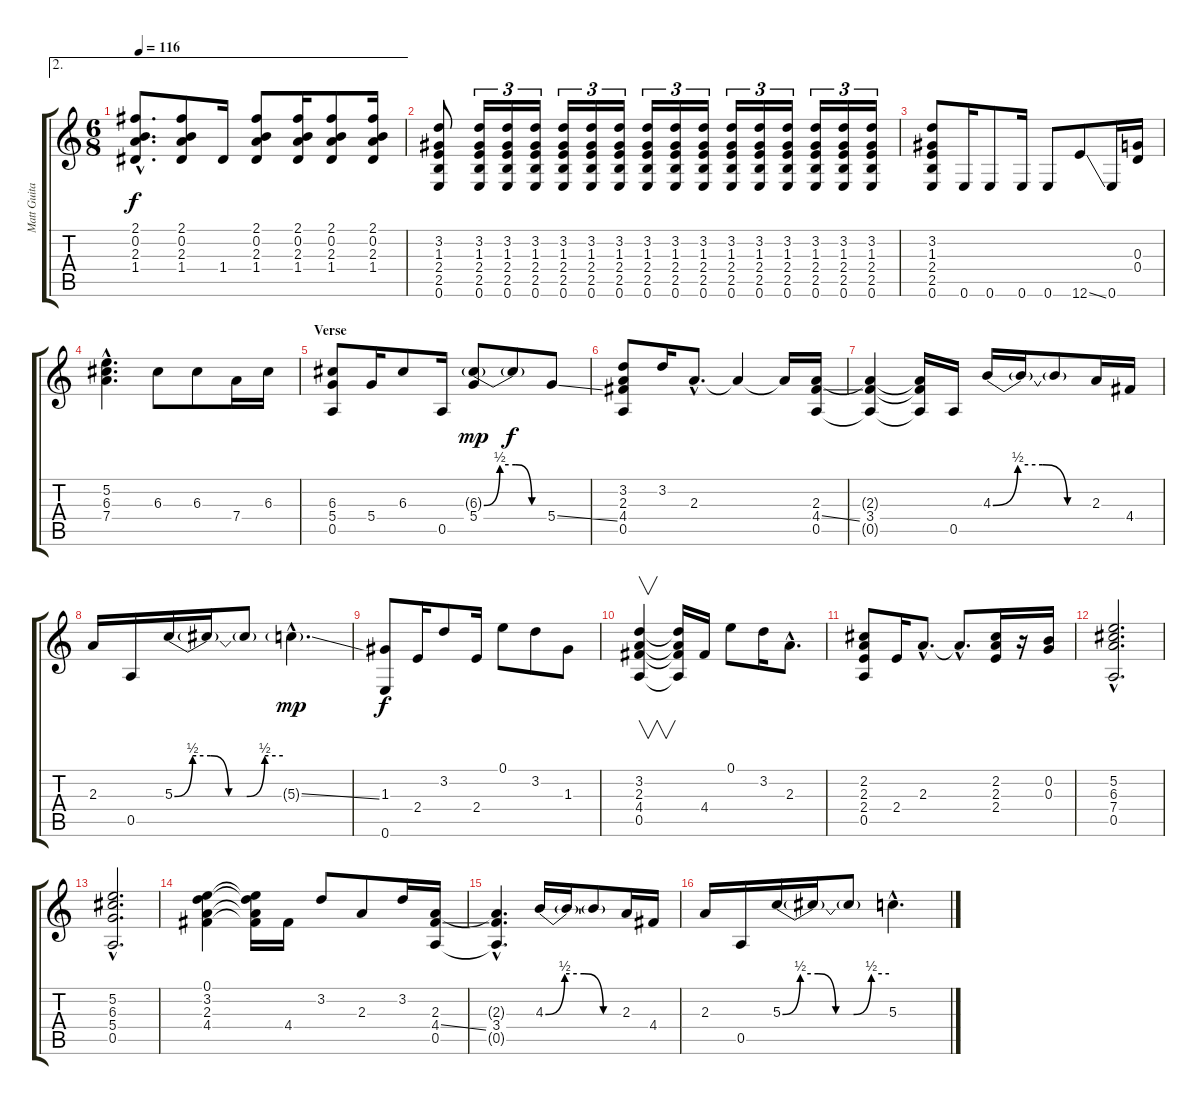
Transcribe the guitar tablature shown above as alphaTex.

\track ("Matt Guitar" "Matt Guita") {instrument electricbassfinger}
\staff {score tabs}
\tuning (E4 B3 G3 D3 A2 E2) {hide}
\ae 2
\ts (6 8)
\tempo 116
\clef g2
\ks c
(2.1{hac} 0.2{hac} 2.3{hac} 1.4{hac}).8{d dy f} (2.1 0.2 2.3 1.4).8 1.4.16 (2.1 0.2 2.3 1.4).8 (2.1 0.2 2.3 1.4).16 (2.1 0.2 2.3 1.4).8 (2.1 0.2 2.3 1.4).16 |
(3.2 1.3 2.4 2.5 0.6).8 (3.2 1.3 2.4 2.5 0.6).16{tu (3 2)} (3.2 1.3 2.4 2.5 0.6).16{tu (3 2)} (3.2 1.3 2.4 2.5 0.6).16{tu (3 2)} (3.2 1.3 2.4 2.5 0.6).16{tu (3 2)} (3.2 1.3 2.4 2.5 0.6).16{tu (3 2)} (3.2 1.3 2.4 2.5 0.6).16{tu (3 2)} (3.2 1.3 2.4 2.5 0.6).16{tu (3 2)} (3.2 1.3 2.4 2.5 0.6).16{tu (3 2)} (3.2 1.3 2.4 2.5 0.6).16{tu (3 2)} (3.2 1.3 2.4 2.5 0.6).16{tu (3 2)} (3.2 1.3 2.4 2.5 0.6).16{tu (3 2)} (3.2 1.3 2.4 2.5 0.6).16{tu (3 2)} (3.2 1.3 2.4 2.5 0.6).16{tu (3 2)} (3.2 1.3 2.4 2.5 0.6).16{tu (3 2)} (3.2 1.3 2.4 2.5 0.6).16{tu (3 2)} |
(3.2 1.3 2.4 2.5 0.6).8 0.6.16 0.6.8 0.6.16 0.6.8 12.6{ss}.8 0.6.16 (0.3 0.4).16 |
(5.2{hac} 6.3{hac} 7.4{hac}).4{d} 6.3.8 6.3.8 7.4.16 6.3.16 |
\section ("" "Verse")
(6.3 5.4 0.5).8 5.4.16 6.3.8 0.5.16 (6.3{be (custom 0 0 15 2 30 2 45 0 60 0) g} 5.4).8{dy mp} 6.3{t}.8{dy f} 5.4{ss}.8 |
(3.2 2.3 4.4 0.5).8 3.2.16 2.3{hac}.8{d} 2.3{t}.4 2.3{t}.16 (2.3 4.4{ss} 0.5).16 |
(2.3{t} 3.4 0.5{t}).4 (2.3{t} 3.4{t} 0.5{t}).16 0.5.16 4.3{be (custom 0 0 15 2 30 2 45 0 60 0)}.16 4.3{t}.16 4.3{t}.8 2.3.16 4.4.16 |
2.3.16 0.5.16 5.3{be (custom 0 0 10 2 20 2 30 0 40 0 50 2 60 2)}.16 5.3{t}.16 5.3{t}.8 5.3{ss g hac}.4{d dy mp} |
(1.3 0.6).8{dy f} 2.4.16 3.2.8 2.4.16 0.1.8 3.2.8 1.3.8 |
(3.2 2.3 4.4 0.5).4{v} (3.2{t} 2.3{t} 4.4{t} 0.5{t}).16 4.4.16 0.1.8 3.2.16 2.3{hac}.8{d} |
(2.2 2.3 2.4 0.5).8 2.4.16 2.3{hac}.8{d} 2.3{hac t}.8{d} (2.2 2.3 2.4).16 r.16 (0.2 0.3).16 |
(5.2{hac} 6.3{hac} 7.4{hac} 0.5{hac}).2{d} |
(5.2{hac} 6.3{hac} 5.4{hac} 0.5{hac}).2{d} |
(0.1 3.2 2.3 4.4).4 (0.1{t} 3.2{t} 2.3{t} 4.4{t}).16 4.4.16 3.2.8 2.3.8 3.2.16 (2.3 4.4{ss} 0.5).16 |
(2.3{hac t} 3.4{hac} 0.5{hac t}).4{d} 4.3{be (custom 0 0 15 2 30 2 45 0 60 0)}.16 4.3{t}.16 4.3{t}.8 2.3.16 4.4.16 |
2.3.16 0.5.16 5.3{be (custom 0 0 10 2 20 2 30 0 40 0 50 2 60 2)}.16 5.3{t}.16 5.3{t}.8 5.3{ss hac}.4{d}
